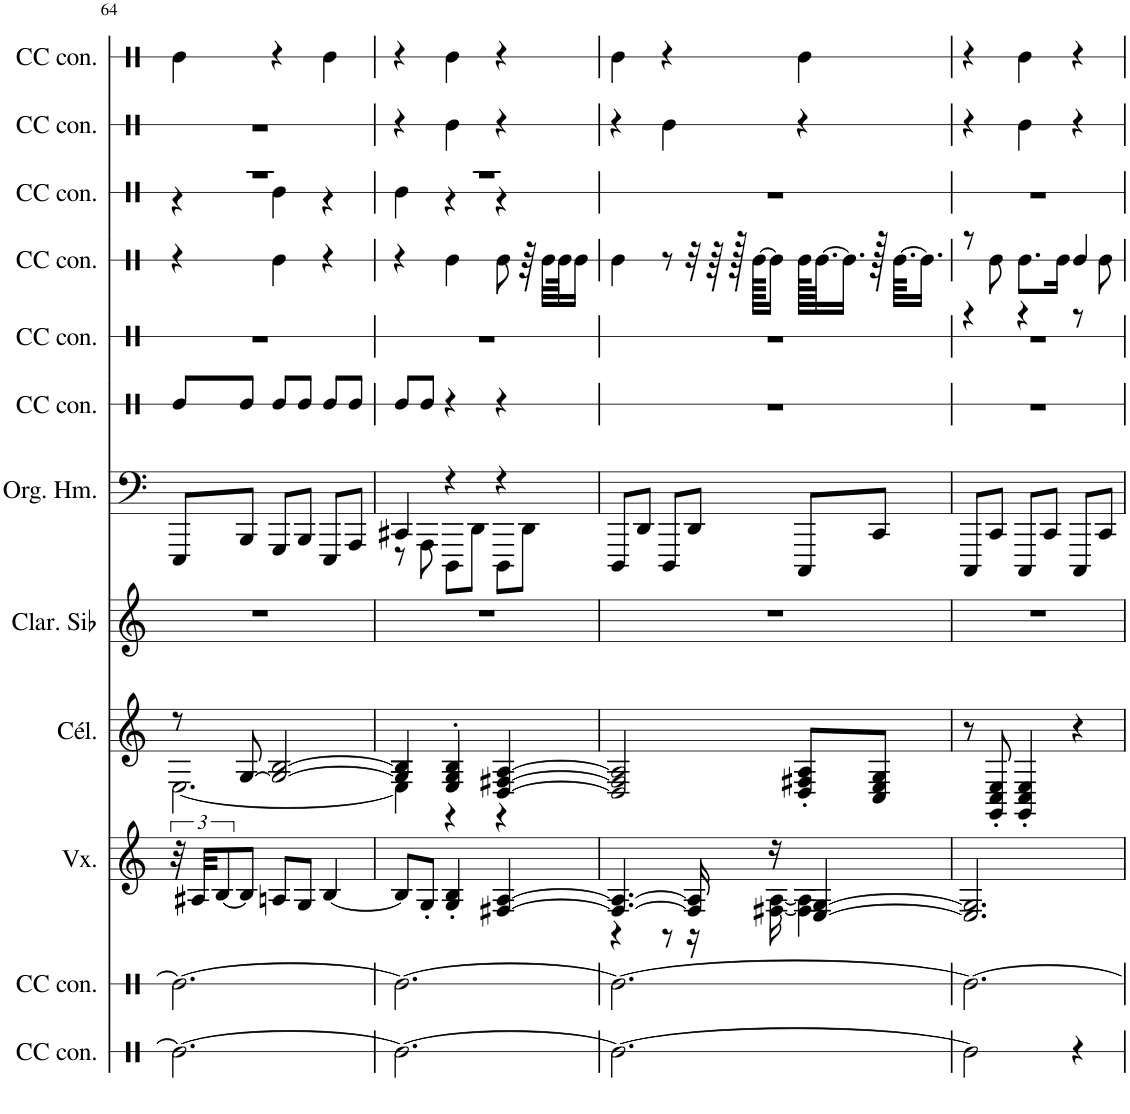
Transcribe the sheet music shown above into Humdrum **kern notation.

**kern	**kern	**kern	**kern	**kern	**kern	**kern	**kern	**kern	**kern	**kern	**kern
*part12	*part11	*part10	*part9	*part8	*part7	*part6	*part5	*part4	*part3	*part2	*part1
*staff12	*staff11	*staff10	*staff9	*staff8	*staff7	*staff6	*staff5	*staff4	*staff3	*staff2	*staff1
*I"Caisse claire de concert, Thunder	*I"Caisse claire de concert, Rain	*I"Voix, Guitar	*I"Célesta, Rhoades	*I"Clarinette en Sib	*I"Orgue Hammond, Bass	*I"Caisse claire de concert, Ride Cymbal 1	*I"Caisse claire de concert, Crash Cymbal	*I"Caisse claire de concert, Snare and Toms	*I"Caisse claire de concert, Pedal Hi Hat	*I"Caisse claire de concert, Alternate Ride	*I"Caisse claire de concert, Bass Drum
*I'CC con.	*I'CC con.	*I'Vx.	*I'Cél.	*I'Clar. Sib	*I'Org. Hm.	*I'CC con.	*I'CC con.	*I'CC con.	*I'CC con.	*I'CC con.	*I'CC con.
!!LO:PB:g=z
*clefX	*clefX	*clefG2	*clefG2	*clefG2	*clefF4	*clefX	*clefX	*clefX	*clefX	*clefX	*clefX
*	*	*	*Trd-7c-12	*Trd1c2	*	*	*	*	*	*	*
*k[]	*k[]	*k[]	*k[]	*k[]	*k[]	*k[]	*k[]	*k[]	*k[]	*k[]	*k[]
*M3/4	*M3/4	*M3/4	*M3/4	*M3/4	*M3/4	*M3/4	*M3/4	*M3/4	*M3/4	*M3/4	*M3/4
=64	=64	=64	=64	=64	=64	=64	=64	=64	=64	=64	=64
*	*	*	*^	*	*	*	*	*	*^	*	*
2.Re\_	2.Re\_	48r	8r	[2.E\	2.r	8EEE/L	8Re/L	2.r	4r	2.r	4r	2.r	4Re\
.	.	48A#X/KKL	.	.	.	.	.	.	.	.	.	.	.
.	.	[12B/	.	.	.	.	.	.	.	.	.	.	.
.	.	8B/J]	[8G/	.	.	8BBB/J	8Re/J	.	.	.	.	.	.
.	.	8An/L	2G/_ [2B/	.	.	8GGG/L	8Re/L	.	4Re\	.	4Re\	.	4r
.	.	8G/J	.	.	.	8BBB/J	8Re/J	.	.	.	.	.	.
.	.	[4B/	.	.	.	8EEE/L	8Re/L	.	4r	.	4r	.	4Re\
.	.	.	.	.	.	8AAA/J	8Re/J	.	.	.	.	.	.
=65	=65	=65	=65	=65	=65	=65	=65	=65	=65	=65	=65	=65	=65
*	*	*	*	*	*	*^	*	*	*	*	*	*	*
2.Re\_	2.Re\_	8B/L]	4G/] 4B/]	4E\]	2.r	4CC#X/	8r	8Re/L	2.r	4r	2.r	4Re\	4r	4r
.	.	8G'/J	.	.	.	.	8AAA\	8Re/J	.	.	.	.	.	.
.	.	4G/' 4B/'	4E/' 4G/' 4B/'	4r	.	4r	8DDD\L	4r	.	4Re\	.	4r	4Re\	4Re\
.	.	.	.	.	.	.	8DD\J	.	.	.	.	.	.	.
.	.	[4F#X/ [4A/	[4D/ [4F#X/ [4A/	4r	.	4r	8DDD\L	4r	.	8Re\	.	4r	4r	4r
.	.	.	.	.	.	.	8DD\J	.	.	64r	.	.	.	.
.	.	.	.	.	.	.	.	.	.	32Re\LLL	.	.	.	.
.	.	.	.	.	.	.	.	.	.	64Re\JK	.	.	.	.
.	.	.	.	.	.	.	.	.	.	16Re\JJ	.	.	.	.
*	*	*	*v	*v	*	*v	*v	*	*	*	*v	*v	*	*
=66	=66	=66	=66	=66	=66	=66	=66	=66	=66	=66	=66
*	*	*^	*	*	*	*	*	*	*	*	*
2.Re\_	2.Re\_	4.F#/_ 4.A/_	4r	2D/] 2F#/] 2A/]	2.r	8DDD/L	2.r	2.r	4Re\	2.r	4r	4Re\
.	.	.	.	.	.	8DD/J	.	.	.	.	.	.
.	.	.	8r	.	.	8DDD/L	.	.	8r	.	4Re\	4r
.	.	16F#/] 16A/]	16r	.	.	8DD/J	.	.	32r	.	.	.
.	.	.	.	.	.	.	.	.	64r	.	.	.
.	.	.	.	.	.	.	.	.	128r	.	.	.
.	.	.	.	.	.	.	.	.	[128Re\KKKLL	.	.	.
.	.	16r	[16F#X\ [16A\	.	.	.	.	.	16Re\JJ]	.	.	.
.	.	[4E/ [4G/	4F#\] 4A\]	8D/' 8F#X/' 8A/'L	.	8CCC/L	.	.	128Re\KLLLL	.	4r	4Re\
.	.	.	.	.	.	.	.	.	[64.Re\JJ	.	.	.
.	.	.	.	.	.	.	.	.	16.Re\JJ]	.	.	.
.	.	.	.	8C/ 8E/ 8G/J	.	8CC/J	.	.	128r	.	.	.
.	.	.	.	.	.	.	.	.	[64.Re\KKLL	.	.	.
.	.	.	.	.	.	.	.	.	16.Re\JJ]	.	.	.
*	*	*v	*v	*	*	*	*	*	*	*	*	*
=67	=67	=67	=67	=67	=67	=67	=67	=67	=67	=67	=67
*	*	*	*	*	*	*	*	*^	*	*	*
2Re\]	2.Re\_	2.E/] 2.G/]	8r	2.r	8CCC/L	2.r	2.r	8r	4r	2.r	4r	4r
.	.	.	8GG/' 8C/' 8E/'	.	8CC/J	.	.	8Re\	.	.	.	.
.	.	.	4GG/' 4C/' 4E/'	.	8CCC/L	.	.	8.Re\L	4r	.	4Re\	4Re\
.	.	.	.	.	8CC/J	.	.	.	.	.	.	.
.	.	.	.	.	.	.	.	16Re\Jk	.	.	.	.
4r	.	.	4r	.	8CCC/L	.	.	4Re/	8r	.	4r	4r
.	.	.	.	.	8CC/J	.	.	.	8Re\	.	.	.
*	*	*	*	*	*	*	*	*v	*v	*	*	*
=	=	=	=	=	=	=	=	=	=	=	=
*-	*-	*-	*-	*-	*-	*-	*-	*-	*-	*-	*-
